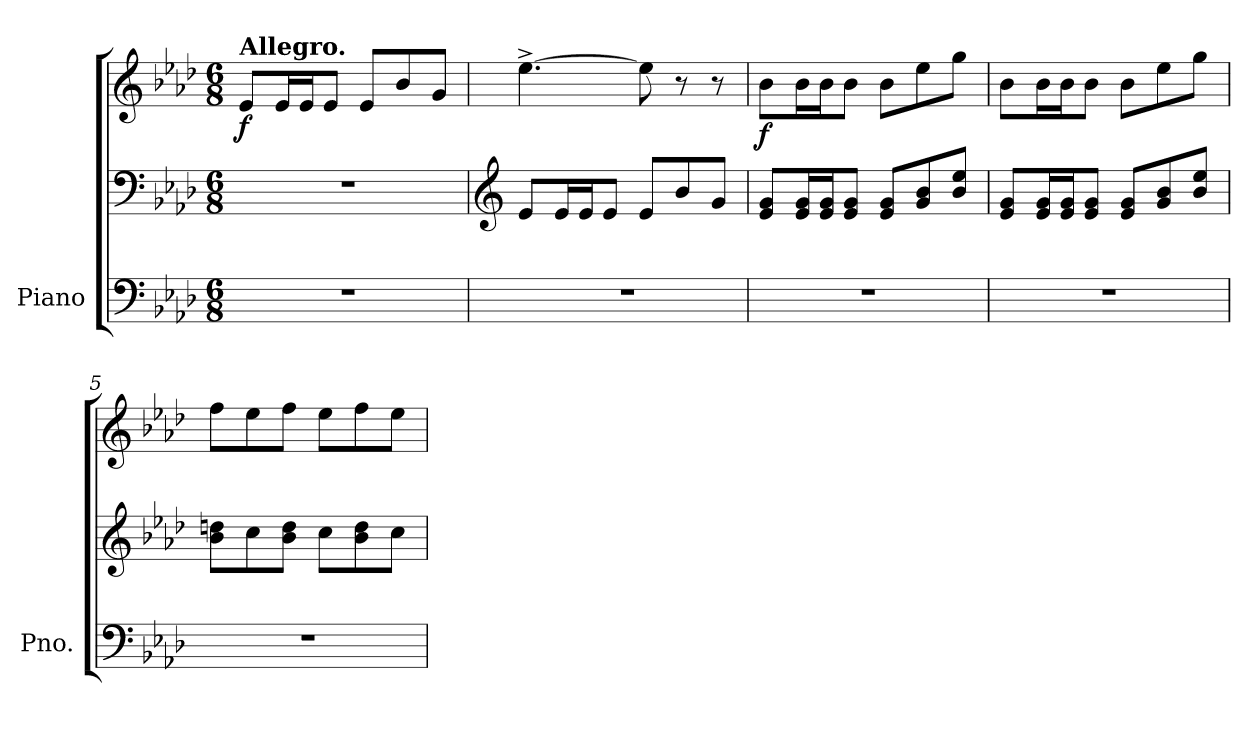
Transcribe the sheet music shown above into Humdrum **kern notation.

**kern	**kern	**kern	**dynam
*part1	*part1	*part1	*part1
*staff3	*staff2	*staff1	*staff1/2/3
*I"Piano	*	*	*
*I'Pno.	*	*	*
*clefF4	*clefF4	*clefG2	*
*k[b-e-a-d-]	*k[b-e-a-d-]	*k[b-e-a-d-]	*
*M6/8	*M6/8	*M6/8	*
*MM120	*MM120	*MM120	*
=1	=1	=1	=1
!	!	!LO:TX:a:B:t=Allegro.	!
!	!	!	!LO:DY:b
2.r	2.r	8e-/L	f
.	.	16e-/L	.
.	.	16e-/J	.
.	.	8e-/J	.
.	.	8e-/L	.
.	.	8b-/	.
.	.	8g/J	.
=2	=2	=2	=2
*	*clefG2	*	*
2.r	8e-/L	[4.ee-^\	.
.	16e-/L	.	.
.	16e-/J	.	.
.	8e-/J	.	.
.	8e-/L	8ee-\]	.
.	8b-/	8r	.
.	8g/J	8r	.
=3	=3	=3	=3
!	!	!	!LO:DY:b
2.r	8e-/ 8g/L	8b-\L	f
.	16e-/ 16g/L	16b-\L	.
.	16e-/ 16g/J	16b-\J	.
.	8e-/ 8g/J	8b-\J	.
.	8e-/ 8g/L	8b-\L	.
.	8g/ 8b-/	8ee-\	.
.	8b-/ 8ee-/J	8gg\J	.
=4	=4	=4	=4
2.r	8e-/ 8g/L	8b-\L	.
.	16e-/ 16g/L	16b-\L	.
.	16e-/ 16g/J	16b-\J	.
.	8e-/ 8g/J	8b-\J	.
.	8e-/ 8g/L	8b-\L	.
.	8g/ 8b-/	8ee-\	.
.	8b-/ 8ee-/J	8gg\J	.
=5	=5	=5	=5
2.r	8b-\ 8ddn\L	8ff\L	.
.	8cc\	8ee-\	.
.	8b-\ 8dd\J	8ff\J	.
.	8cc\L	8ee-\L	.
.	8b-\ 8dd\	8ff\	.
.	8cc\J	8ee-\J	.
=	=	=	=
*-	*-	*-	*-
